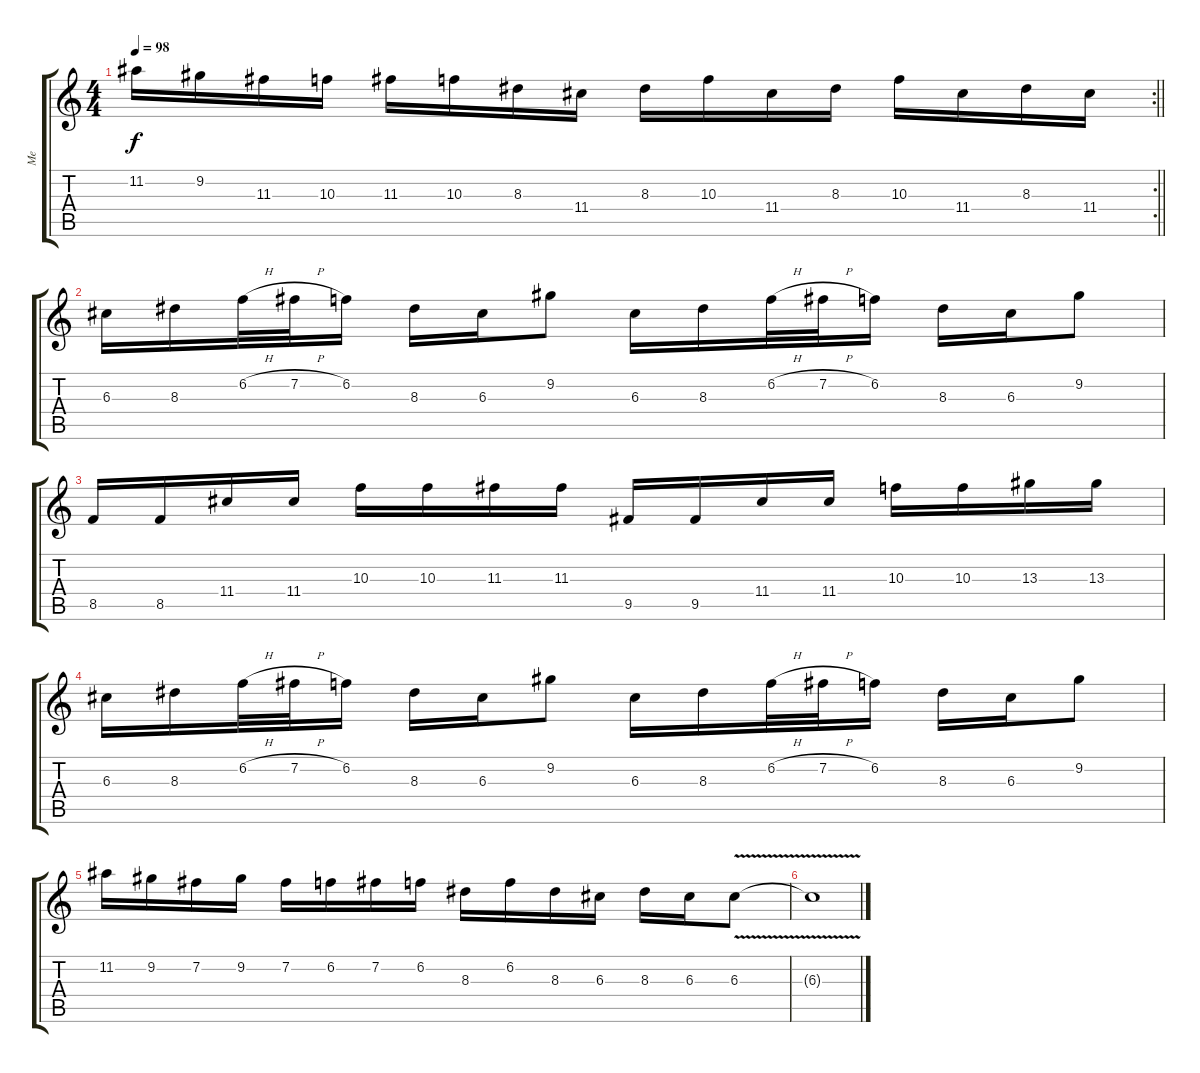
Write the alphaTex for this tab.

\track ("Me" "Me") {instrument overdrivenguitar}
\staff {score tabs}
\tuning (E4 B3 G3 D3 A2 D2) {hide}
\rc 2
\ts (4 4)
\tempo 98
\clef g2
\barLineRight lightlight
\ks c
11.2.16{dy f} 9.2.16 11.3.16 10.3.16 11.3.16 10.3.16 8.3.16 11.4.16 8.3.16 10.3.16 11.4.16 8.3.16 10.3.16 11.4.16 8.3.16 11.4.16 |
6.3.16 8.3.16 6.2{h}.32 7.2{h}.32 6.2.16 8.3.16 6.3.16 9.2.8 6.3.16 8.3.16 6.2{h}.32 7.2{h}.32 6.2.16 8.3.16 6.3.16 9.2.8 |
8.5.16 8.5.16 11.4.16 11.4.16 10.3.16 10.3.16 11.3.16 11.3.16 9.5.16 9.5.16 11.4.16 11.4.16 10.3.16 10.3.16 13.3.16 13.3.16 |
6.3.16 8.3.16 6.2{h}.32 7.2{h}.32 6.2.16 8.3.16 6.3.16 9.2.8 6.3.16 8.3.16 6.2{h}.32 7.2{h}.32 6.2.16 8.3.16 6.3.16 9.2.8 |
11.2.16 9.2.16 7.2.16 9.2.16 7.2.16 6.2.16 7.2.16 6.2.16 8.3.16 6.2.16 8.3.16 6.3.16 8.3.16 6.3.16 6.3{v}.8 |
6.3{t}.1
